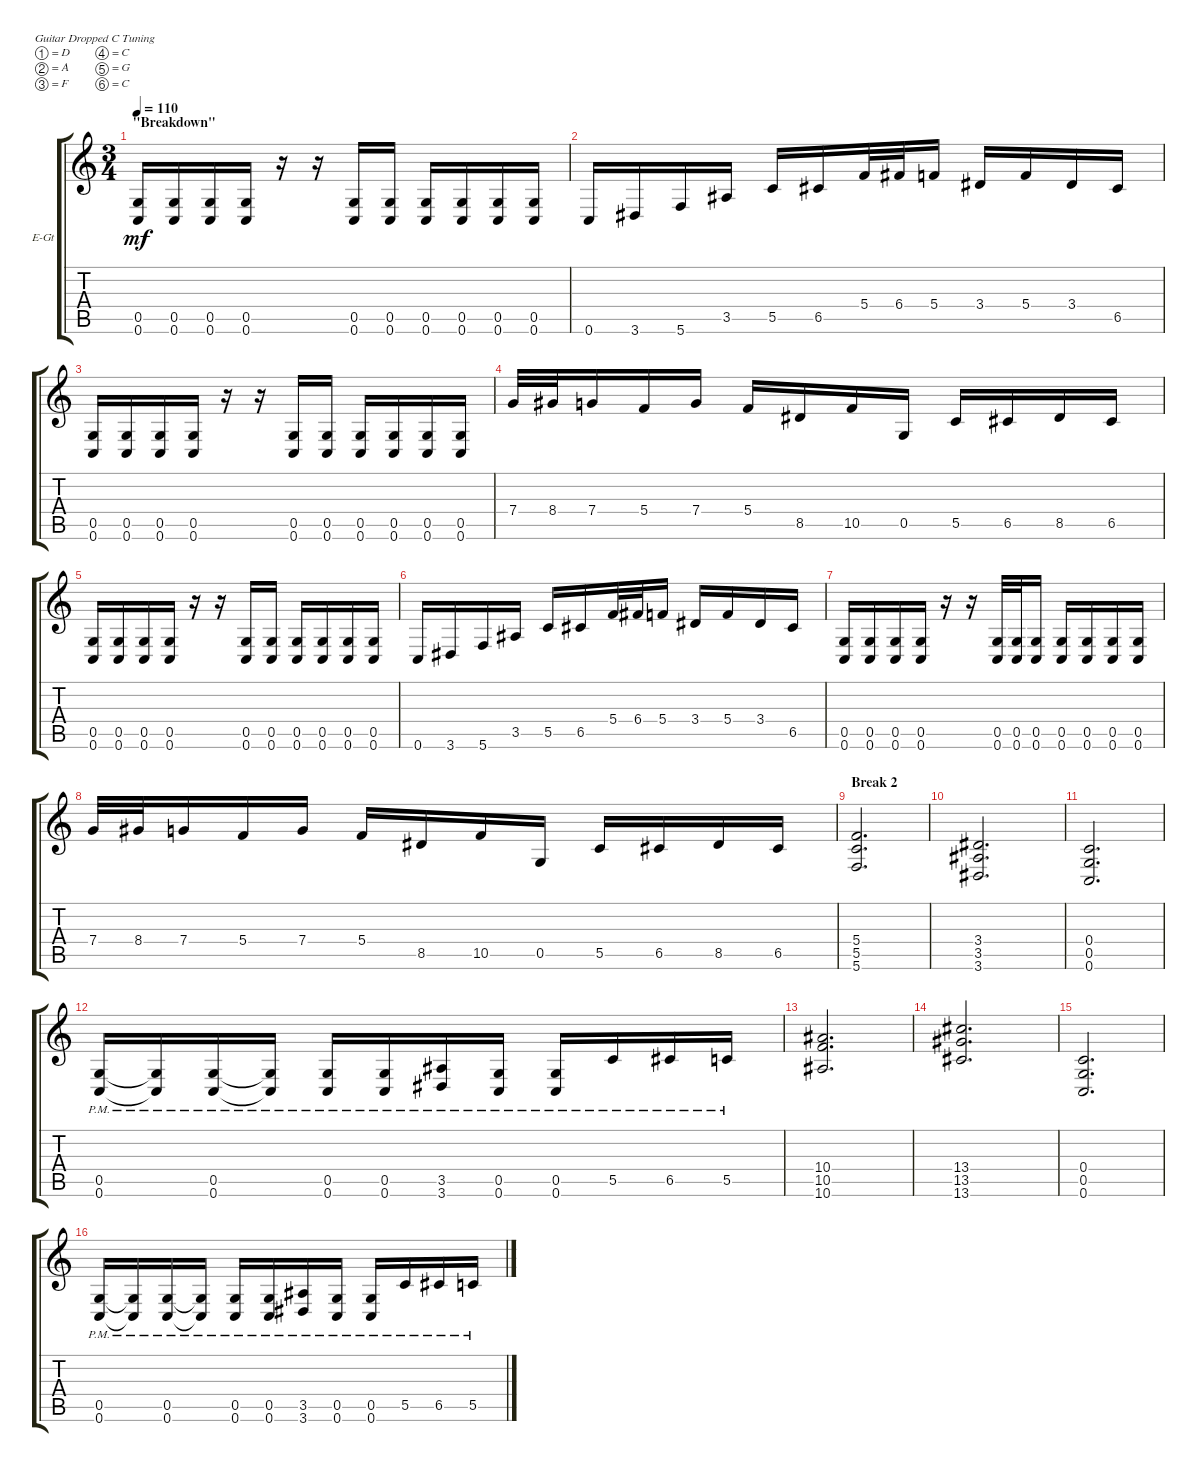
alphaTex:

\defaultSystemsLayout 4
\bracketExtendMode groupsimilarinstruments
\firstSystemTrackNameOrientation horizontal
\otherSystemsTrackNameOrientation horizontal
\track ("Electric Guitar" "E-Gt") {instrument distortionguitar}
\staff {score tabs}
\tuning (D4 A3 F3 C3 G2 C2)
\ts (3 4)
\section ("" "\"Breakdown\"")
\tempo 110
\clef g2
\ks c
(0.6 0.5).16{dy mf} (0.6 0.5).16 (0.6 0.5).16 (0.6 0.5).16 r.16 r.16 (0.6 0.5).16 (0.6 0.5).16 (0.6 0.5).16 (0.6 0.5).16 (0.6 0.5).16 (0.6 0.5).16 |
0.6.16 3.6.16 5.6.16 3.5.16 5.5.16 6.5.16 5.4.32 6.4.32 5.4.16 3.4.16 5.4.16 3.4.16 6.5.16 |
(0.6 0.5).16 (0.6 0.5).16 (0.6 0.5).16 (0.6 0.5).16 r.16 r.16 (0.6 0.5).16 (0.6 0.5).16 (0.6 0.5).16 (0.6 0.5).16 (0.6 0.5).16 (0.6 0.5).16 |
7.4.32 8.4.32 7.4.16 5.4.16 7.4.16 5.4.16 8.5.16 10.5.16 0.5.16 5.5.16 6.5.16 8.5.16 6.5.16 |
(0.6 0.5).16 (0.6 0.5).16 (0.6 0.5).16 (0.6 0.5).16 r.16 r.16 (0.6 0.5).16 (0.6 0.5).16 (0.6 0.5).16 (0.6 0.5).16 (0.6 0.5).16 (0.6 0.5).16 |
0.6.16 3.6.16 5.6.16 3.5.16 5.5.16 6.5.16 5.4.32 6.4.32 5.4.16 3.4.16 5.4.16 3.4.16 6.5.16 |
(0.6 0.5).16 (0.6 0.5).16 (0.6 0.5).16 (0.6 0.5).16 r.16 r.16 (0.6 0.5).32 (0.6 0.5).32 (0.6 0.5).16 (0.6 0.5).16 (0.6 0.5).16 (0.5 0.6).16 (0.5 0.6).16 |
7.4.32 8.4.32 7.4.16 5.4.16 7.4.16 5.4.16 8.5.16 10.5.16 0.5.16 5.5.16 6.5.16 8.5.16 6.5.16 |
\section ("" "Break 2")
(5.6 5.5 5.4).2{d} |
(3.4 3.5 3.6).2{d} |
(0.6 0.5 0.4).2{d} |
(0.6{pm} 0.5{pm}).16 (0.6{pm t} 0.5{pm t}).16 (0.6{pm} 0.5{pm}).16 (0.5{pm t} 0.6{pm t}).16 (0.6{pm} 0.5{pm}).16 (0.6{pm} 0.5{pm}).16 (3.5{pm} 3.6{pm}).16 (0.6{pm} 0.5{pm}).16 (0.6{pm} 0.5{pm}).16 5.5{pm}.16 6.5{pm}.16 5.5{pm}.16 |
(10.6 10.5 10.4).2{d} |
(13.6 13.5 13.4).2{d} |
(0.6 0.5 0.4).2{d} |
(0.6{pm} 0.5{pm}).16 (0.6{pm t} 0.5{pm t}).16 (0.6{pm} 0.5{pm}).16 (0.5{pm t} 0.6{pm t}).16 (0.6{pm} 0.5{pm}).16 (0.6{pm} 0.5{pm}).16 (3.5{pm} 3.6{pm}).16 (0.6{pm} 0.5{pm}).16 (0.6{pm} 0.5{pm}).16 5.5{pm}.16 6.5{pm}.16 5.5{pm}.16
